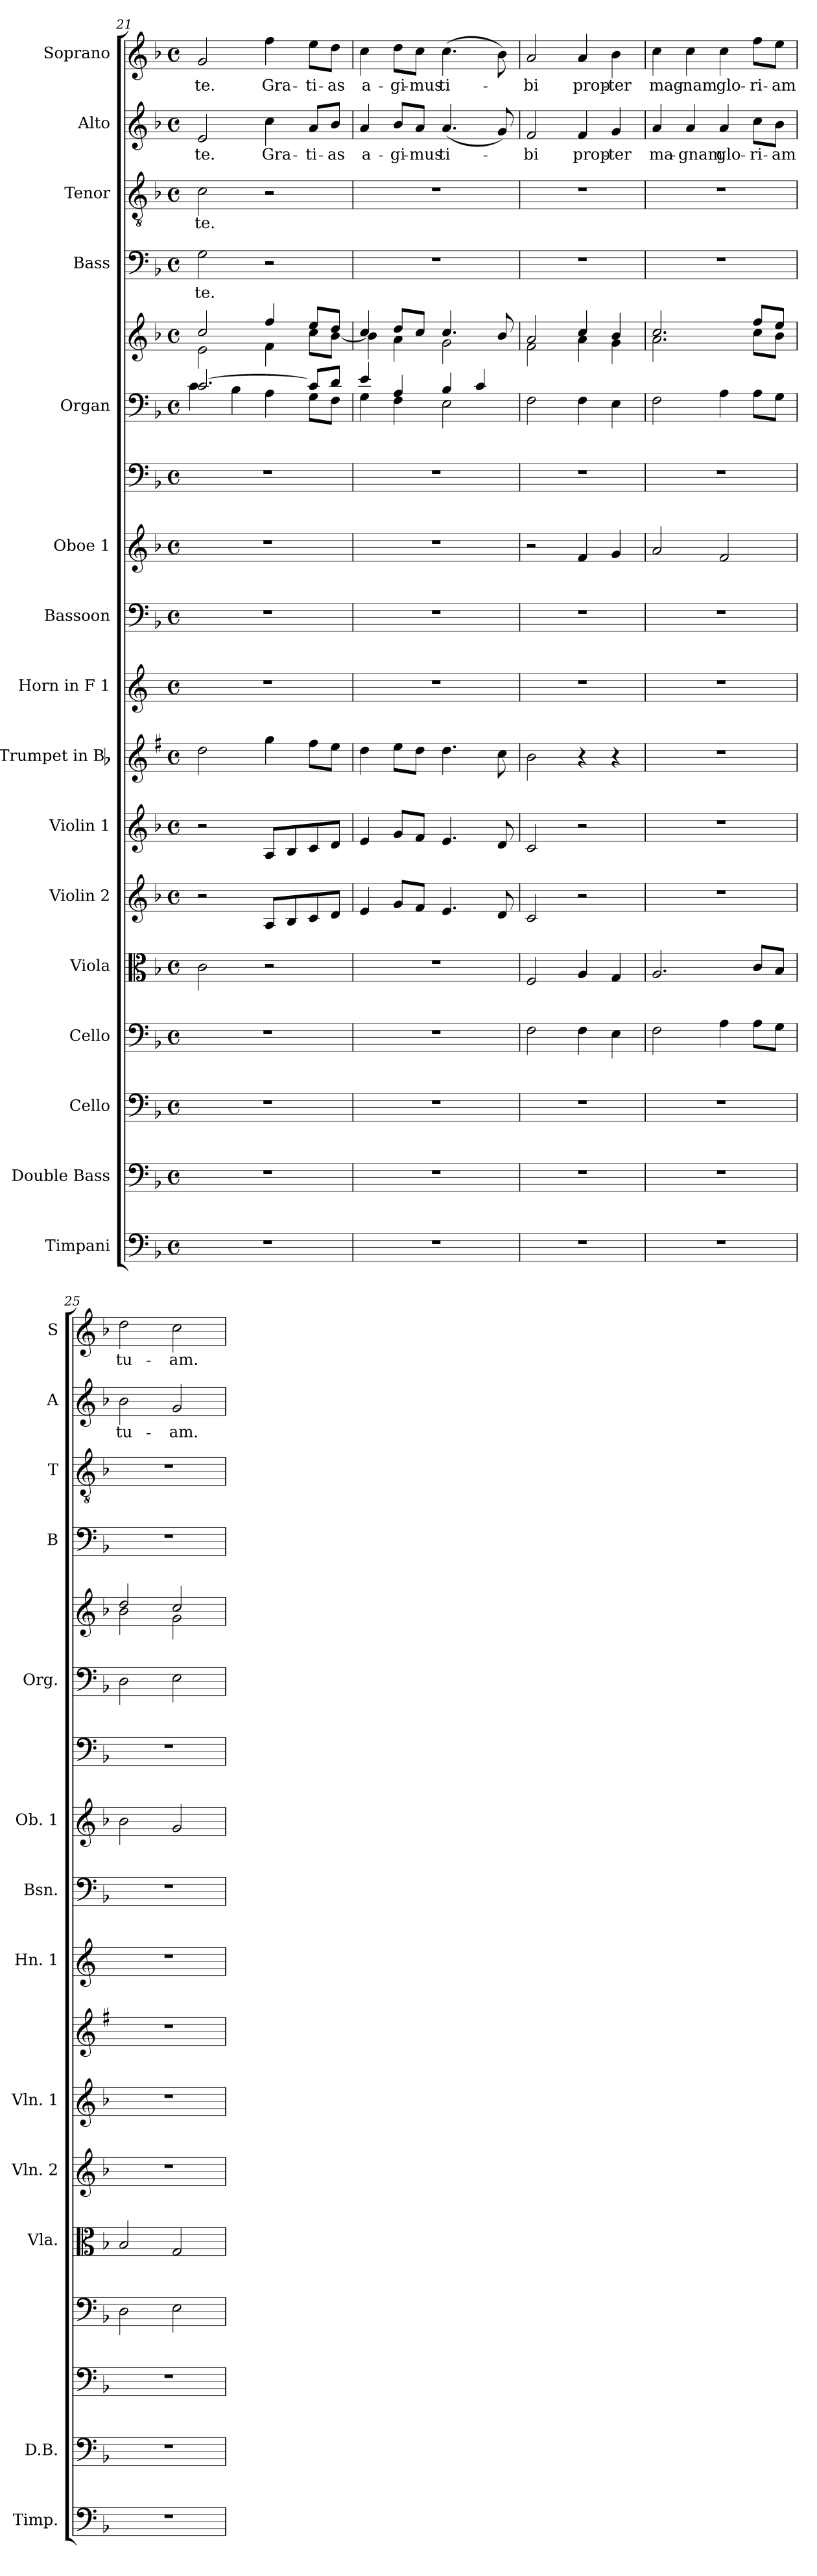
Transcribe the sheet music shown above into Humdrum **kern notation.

**kern	**kern	**kern	**kern	**kern	**kern	**kern	**kern	**kern	**kern	**kern	**kern	**kern	**kern	**kern	**text	**kern	**text	**kern	**text	**kern	**text
*part17	*part16	*part15	*part14	*part13	*part12	*part11	*part10	*part9	*part8	*part7	*part6	*part5	*part5	*part4	*part4	*part3	*part3	*part2	*part2	*part1	*part1
*staff18	*staff17	*staff16	*staff15	*staff14	*staff13	*staff12	*staff11	*staff10	*staff9	*staff8	*staff7	*staff6	*staff5	*staff4	*staff4	*staff3	*staff3	*staff2	*staff2	*staff1	*staff1
*I"Timpani	*I"Double Bass	*I"Cello	*I"Cello	*I"Viola	*I"Violin 2	*I"Violin 1	*I"Trumpet in Bb	*I"Horn in F 1	*I"Bassoon	*I"Oboe 1	*	*I"Organ	*	*I"Bass	*	*I"Tenor	*	*I"Alto	*	*I"Soprano	*
*I'Timp.	*I'D.B.	*	*	*I'Vla.	*I'Vln. 2	*I'Vln. 1	*	*I'Hn. 1	*I'Bsn.	*I'Ob. 1	*	*I'Org.	*	*I'B	*	*I'T	*	*I'A	*	*I'S	*
*clefF4	*clefF4	*clefF4	*clefF4	*clefC3	*clefG2	*clefG2	*clefG2	*clefG2	*clefF4	*clefG2	*clefF4	*clefF4	*clefG2	*clefF4	*	*clefGv2	*	*clefG2	*	*clefG2	*
*	*ITrd7c12	*	*	*	*	*	*ITrd1c2	*ITrd4c7	*	*	*	*	*	*	*	*	*	*	*	*	*
*k[b-]	*k[b-]	*k[b-]	*k[b-]	*k[b-]	*k[b-]	*k[b-]	*k[b-]	*k[b-]	*k[b-]	*k[b-]	*k[b-]	*k[b-]	*k[b-]	*k[b-]	*	*k[b-]	*	*k[b-]	*	*k[b-]	*
*F:	*F:	*F:	*F:	*F:	*F:	*F:	*F:	*F:	*F:	*F:	*F:	*F:	*F:	*F:	*	*F:	*	*F:	*	*F:	*
*M4/4	*M4/4	*M4/4	*M4/4	*M4/4	*M4/4	*M4/4	*M4/4	*M4/4	*M4/4	*M4/4	*M4/4	*M4/4	*M4/4	*M4/4	*	*M4/4	*	*M4/4	*	*M4/4	*
*met(c)	*met(c)	*met(c)	*met(c)	*met(c)	*met(c)	*met(c)	*met(c)	*met(c)	*met(c)	*met(c)	*met(c)	*met(c)	*met(c)	*met(c)	*	*met(c)	*	*met(c)	*	*met(c)	*
=21	=21	=21	=21	=21	=21	=21	=21	=21	=21	=21	=21	=21	=21	=21	=21	=21	=21	=21	=21	=21	=21
*	*	*	*	*	*	*	*	*	*	*	*	*^	*^	*	*	*	*	*	*	*	*
!	!	!	!	!	!	!	!	!	!	!	!	!	!	!	!	!	!LO:LY:b	!	!LO:LY:b	!	!LO:LY:b	!	!LO:LY:b
1r	1r	1r	1r	2c\	2r	2r	2cc\	1r	1r	1r	1r	[>2.c/	4c\	2cc/	2e\	2G\	te.	2c\	te.	2e/	te.	2g/	te.
.	.	.	.	.	.	.	.	.	.	.	.	.	4B-\	.	.	.	.	.	.	.	.	.	.
!	!	!	!	!	!	!	!	!	!	!	!	!	!	!	!	!	!	!	!	!	!LO:LY:b	!	!LO:LY:b
.	.	.	.	2r	8A/L	8A/L	4ff\	.	.	.	.	.	4A\	4ff/	4f\	2r	.	2r	.	4cc\	Gra-	4ff\	Gra-
.	.	.	.	.	8B-/	8B-/	.	.	.	.	.	.	.	.	.	.	.	.	.	.	.	.	.
!	!	!	!	!	!	!	!	!	!	!	!	!	!	!	!	!	!	!	!	!	!LO:LY:b	!	!LO:LY:b
.	.	.	.	.	8c/	8c/	8ee\L	.	.	.	.	8c/L]	8G\L	8ee/L	8cc\L	.	.	.	.	8a/L	-ti-	8ee\L	-ti-
!	!	!	!	!	!	!	!	!	!	!	!	!	!	!	!	!	!	!	!	!	!LO:LY:b	!	!LO:LY:b
.	.	.	.	.	8d/J	8d/J	8dd\J	.	.	.	.	8d/J	8F\J	8dd/J	[<8b-\J	.	.	.	.	8b-/J	-as	8dd\J	-as
=22	=22	=22	=22	=22	=22	=22	=22	=22	=22	=22	=22	=22	=22	=22	=22	=22	=22	=22	=22	=22	=22	=22	=22
!	!	!	!	!	!	!	!	!	!	!	!	!	!	!	!	!	!	!	!	!	!LO:LY:b	!	!LO:LY:b
1r	1r	1r	1r	1r	4e/	4e/	4cc\	1r	1r	1r	1r	4e/	4G\	4cc/	4b-\]	1r	.	1r	.	4a/	a-	4cc\	a-
!	!	!	!	!	!	!	!	!	!	!	!	!	!	!	!	!	!	!	!	!	!LO:LY:b	!	!LO:LY:b
.	.	.	.	.	8g/L	8g/L	8dd\L	.	.	.	.	4A/	4F\	8dd/L	4a\	.	.	.	.	8b-/L	-gi-	8dd\L	-gi-
!	!	!	!	!	!	!	!	!	!	!	!	!	!	!	!	!	!	!	!	!	!LO:LY:b	!	!LO:LY:b
.	.	.	.	.	8f/J	8f/J	8cc\J	.	.	.	.	.	.	8cc/J	.	.	.	.	.	8a/J	-mus	8cc\J	-mus
!	!	!	!	!	!	!	!	!	!	!	!	!	!	!	!	!	!	!	!	!	!LO:LY:b	!	!LO:LY:b
.	.	.	.	.	4.e/	4.e/	4.cc\	.	.	.	.	4B-/	2E\	4.cc/	2g\	.	.	.	.	(<4.a/	ti-	(>4.cc\	ti-
.	.	.	.	.	.	.	.	.	.	.	.	4c/	.	.	.	.	.	.	.	.	.	.	.
.	.	.	.	.	8d/	8d/	8b-\	.	.	.	.	.	.	8b-/	.	.	.	.	.	8g/)	.	8b-\)	.
*	*	*	*	*	*	*	*	*	*	*	*	*v	*v	*	*	*	*	*	*	*	*	*	*
=23	=23	=23	=23	=23	=23	=23	=23	=23	=23	=23	=23	=23	=23	=23	=23	=23	=23	=23	=23	=23	=23	=23
!	!	!	!	!	!	!	!	!	!	!	!	!	!	!	!	!	!	!	!	!LO:LY:b	!	!LO:LY:b
1r	1r	1r	2F\	2F/	2c/	2c/	2a\	1r	1r	2r	1r	2F\	2a/	2f\	1r	.	1r	.	2f/	-bi	2a/	-bi
!	!	!	!	!	!	!	!	!	!	!	!	!	!	!	!	!	!	!	!	!LO:LY:b	!	!LO:LY:b
.	.	.	4F\	4A/	2r	2r	4r	.	.	4f/	.	4F\	4cc/	4a\	.	.	.	.	4f/	prop-	4a/	prop-
!	!	!	!	!	!	!	!	!	!	!	!	!	!	!	!	!	!	!	!	!LO:LY:b	!	!LO:LY:b
.	.	.	4E\	4G/	.	.	4r	.	.	4g/	.	4E\	4b-/	4g\	.	.	.	.	4g/	-ter	4b-\	-ter
=24	=24	=24	=24	=24	=24	=24	=24	=24	=24	=24	=24	=24	=24	=24	=24	=24	=24	=24	=24	=24	=24	=24
!	!	!	!	!	!	!	!	!	!	!	!	!	!	!	!	!	!	!	!	!LO:LY:b	!	!LO:LY:b
1r	1r	1r	2F\	2.A/	1r	1r	1r	1r	1r	2a/	1r	2F\	2.cc/	2.a\	1r	.	1r	.	4a/	ma-	4cc\	mag-
!	!	!	!	!	!	!	!	!	!	!	!	!	!	!	!	!	!	!	!	!LO:LY:b	!	!LO:LY:b
.	.	.	.	.	.	.	.	.	.	.	.	.	.	.	.	.	.	.	4a/	-gnam	4cc\	-nam
!	!	!	!	!	!	!	!	!	!	!	!	!	!	!	!	!	!	!	!	!LO:LY:b	!	!LO:LY:b
.	.	.	4A\	.	.	.	.	.	.	2f/	.	4A\	.	.	.	.	.	.	4a/	glo-	4cc\	glo-
!	!	!	!	!	!	!	!	!	!	!	!	!	!	!	!	!	!	!	!	!LO:LY:b	!	!LO:LY:b
.	.	.	8A\L	8c/L	.	.	.	.	.	.	.	8A\L	8ff/L	8cc\L	.	.	.	.	8cc\L	-ri-	8ff\L	-ri-
!	!	!	!	!	!	!	!	!	!	!	!	!	!	!	!	!	!	!	!	!LO:LY:b	!	!LO:LY:b
.	.	.	8G\J	8B-/J	.	.	.	.	.	.	.	8G\J	8ee/J	8b-\J	.	.	.	.	8b-\J	-am	8ee\J	-am
!!LO:PB:g=z
=25	=25	=25	=25	=25	=25	=25	=25	=25	=25	=25	=25	=25	=25	=25	=25	=25	=25	=25	=25	=25	=25	=25
!	!	!	!	!	!	!	!	!	!	!	!	!	!	!	!	!	!	!	!	!LO:LY:b	!	!LO:LY:b
1r	1r	1r	2D\	2B-/	1r	1r	1r	1r	1r	2b-\	1r	2D\	2dd/	2b-\	1r	.	1r	.	2b-\	tu-	2dd\	tu-
!	!	!	!	!	!	!	!	!	!	!	!	!	!	!	!	!	!	!	!	!LO:LY:b	!	!LO:LY:b
.	.	.	2E\	2G/	.	.	.	.	.	2g/	.	2E\	2cc/	2g\	.	.	.	.	2g/	-am.	2cc\	-am.
*	*	*	*	*	*	*	*	*	*	*	*	*	*v	*v	*	*	*	*	*	*	*	*
=	=	=	=	=	=	=	=	=	=	=	=	=	=	=	=	=	=	=	=	=	=
*-	*-	*-	*-	*-	*-	*-	*-	*-	*-	*-	*-	*-	*-	*-	*-	*-	*-	*-	*-	*-	*-
